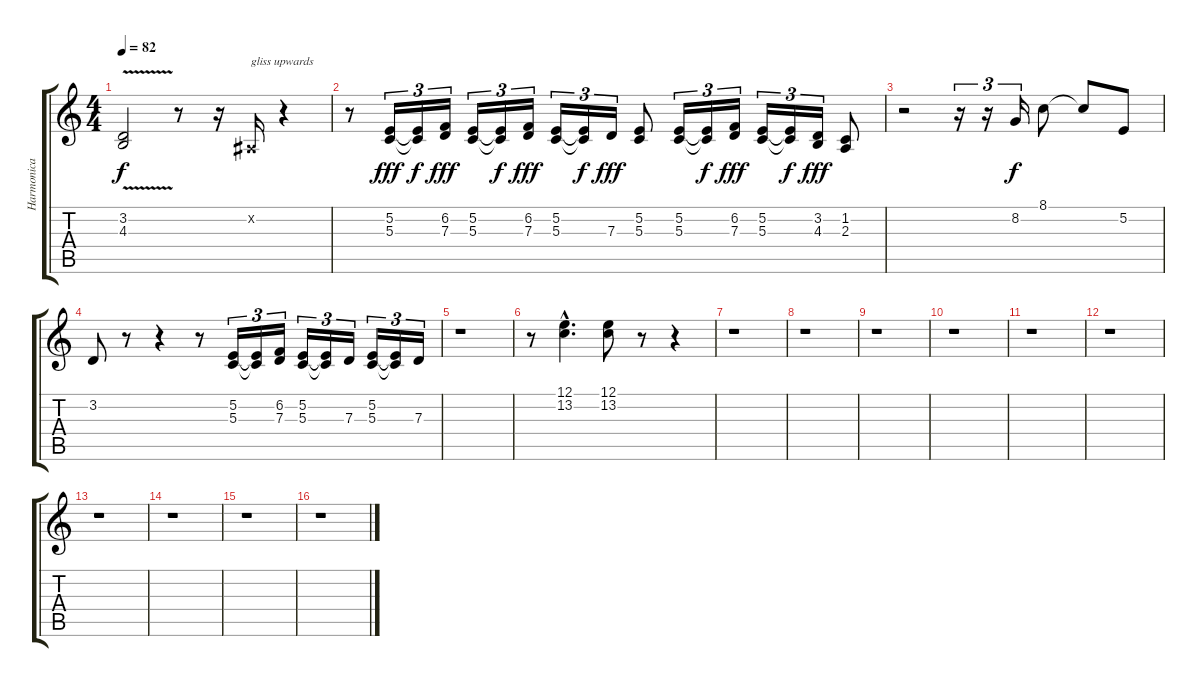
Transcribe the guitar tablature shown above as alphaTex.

\track ("Harmonica" "Harmonica") {instrument harmonica}
\staff {score tabs}
\tuning (E4 B3 G3 D3 A2 E2) {hide}
\ts (4 4)
\tempo 82
\clef g2
\ks c
(3.2{v} 4.3{v}).2{dy f} r.8 r.16 -1.2{x}.16{txt "gliss upwards"} r.4 |
r.8 (5.2 5.3).16{tu (3 2) dy fff} (5.2{t} 5.3{t}).16{tu (3 2) dy f} (6.2 7.3).16{tu (3 2) dy fff} (5.2 5.3).16{tu (3 2)} (5.2{t} 5.3{t}).16{tu (3 2) dy f} (6.2 7.3).16{tu (3 2) dy fff} (5.2 5.3).16{tu (3 2)} (5.2{t} 5.3{t}).16{tu (3 2) dy f} 7.3.16{tu (3 2) dy fff} (5.2 5.3).8 (5.2 5.3).16{tu (3 2)} (5.2{t} 5.3{t}).16{tu (3 2) dy f} (6.2 7.3).16{tu (3 2) dy fff} (5.2 5.3).16{tu (3 2)} (5.2{t} 5.3{t}).16{tu (3 2) dy f} (3.2 4.3).16{tu (3 2) dy fff} (1.2 2.3).8 |
r.2 r.16{tu (3 2)} r.16{tu (3 2)} 8.2.16{tu (3 2) dy f} 8.1.8 8.1{t}.8 5.2.8 |
3.2.8 r.8 r.4 r.8 (5.2 5.3).16{tu (3 2)} (5.2{t} 5.3{t}).16{tu (3 2)} (6.2 7.3).16{tu (3 2)} (5.2 5.3).16{tu (3 2)} (5.2{t} 5.3{t}).16{tu (3 2)} 7.3.16{tu (3 2)} (5.2 5.3).16{tu (3 2)} (5.2{t} 5.3{t}).16{tu (3 2)} 7.3.16{tu (3 2)} |
r.1 |
r.8 (12.1{hac} 13.2{hac}).4{d} (12.1 13.2).8 r.8 r.4 |
r.1 |
r.1 |
r.1 |
r.1 |
r.1 |
r.1 |
r.1 |
r.1 |
r.1 |
r.1
